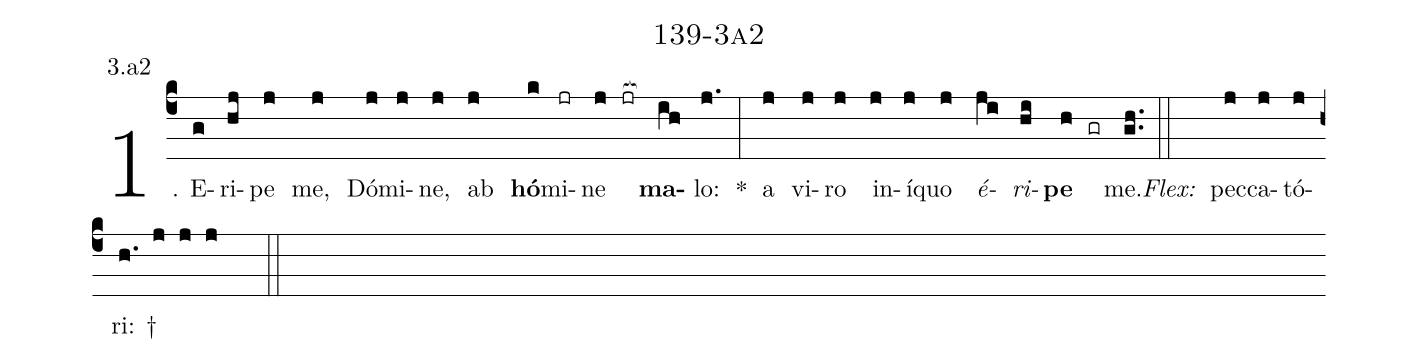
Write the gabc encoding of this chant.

name: 139-3a2;
annotation: 3.a2;
%%
(c4)1. E(g)ri(hj)pe(j) me,(j) Dó(j)mi(j)ne,(j) ab(j) <b>hó</b>(k)mi(jr)ne(j jr[ocb:1{]) <b>ma</b>(ih[ocb:0}])lo:(j.) *(:) a(j) vi(j)ro(j) in(j)í(j)quo(j) <i>é</i>(ji)<i>ri</i>(hi)<b>pe</b>(h gr) me.(gh..) (::)
<i>Flex:</i>()  pec(j)ca(j)tó(j)ri: †(h. j j j  ::)
